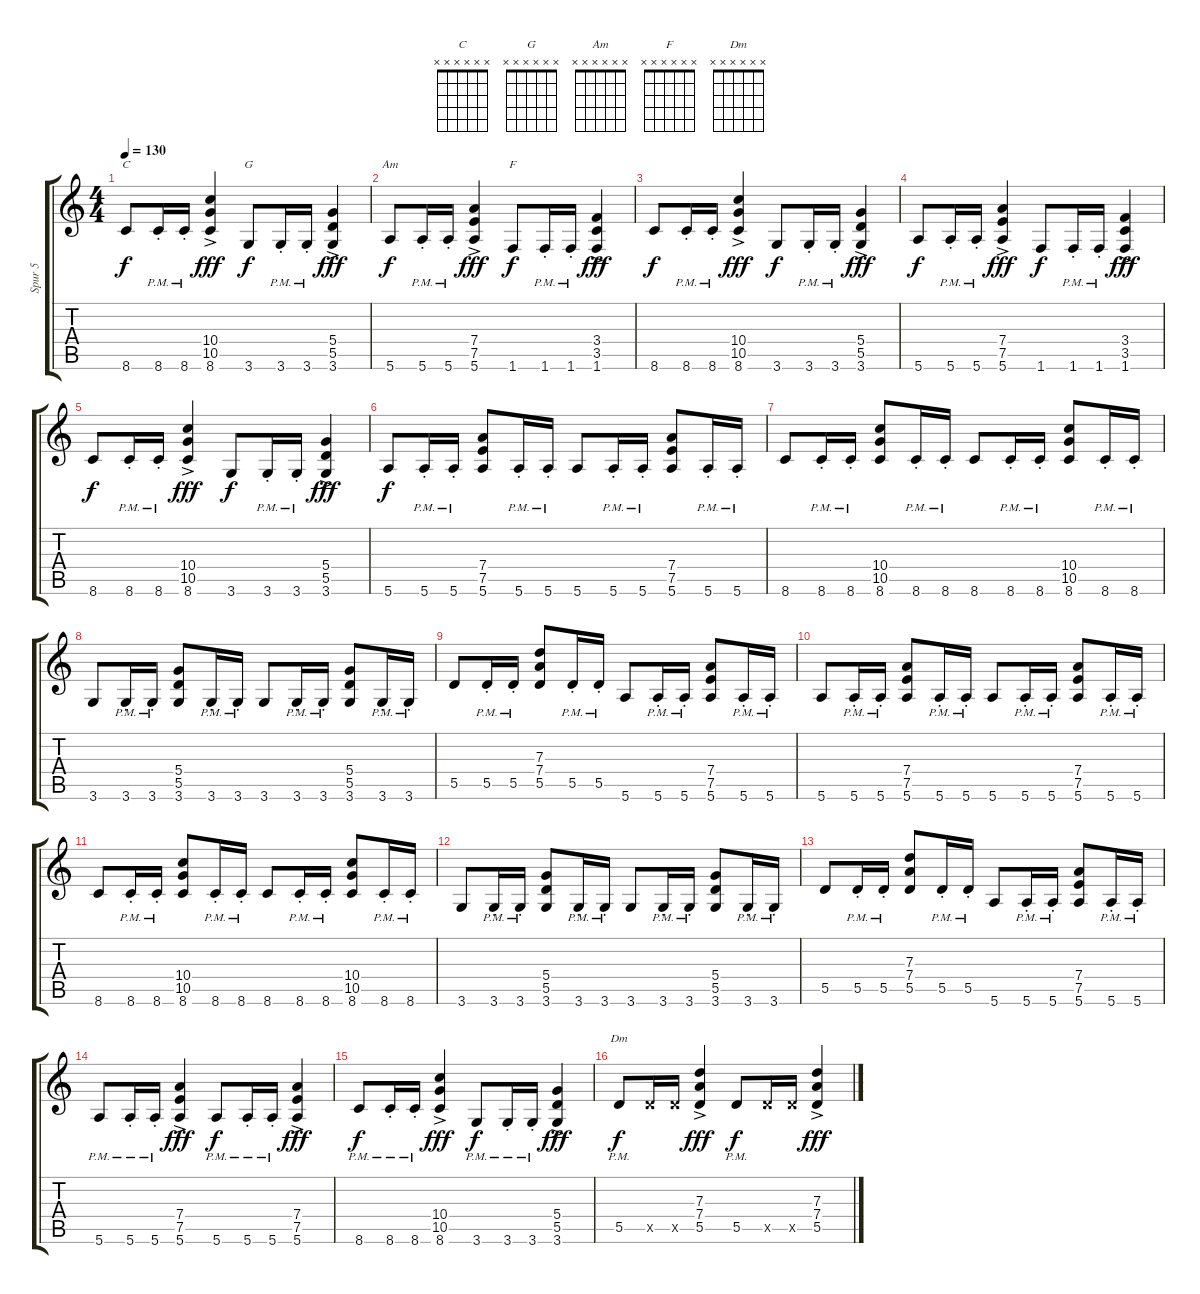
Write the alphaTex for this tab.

\track ("Spur 5" "Spur 5") {instrument overdrivenguitar}
\staff {score tabs}
\tuning (E4 B3 G3 D3 A2 E2) {hide}
\chord ("C" x x x x x x)
\chord ("G" x x x x x x)
\chord ("Am" x x x x x x)
\chord ("F" x x x x x x)
\chord ("Dm" x x x x x x)
\ts (4 4)
\tempo 130
\clef g2
\ks c
8.6.8{ch "C" dy f} 8.6{pm st}.16 8.6{pm st}.16 (10.4{ac} 10.5{ac} 8.6{ac}).4{dy fff} 3.6.8{ch "G" dy f} 3.6{pm st}.16 3.6{pm st}.16 (5.4{ac} 5.5{ac} 3.6{ac}).4{dy fff} |
5.6.8{ch "Am" dy f} 5.6{pm st}.16 5.6{pm st}.16 (7.4{ac} 7.5{ac} 5.6{ac}).4{dy fff} 1.6.8{ch "F" dy f} 1.6{pm st}.16 1.6{pm st}.16 (3.4{ac} 3.5{ac} 1.6{ac}).4{dy fff} |
8.6.8{dy f} 8.6{pm st}.16 8.6{pm st}.16 (10.4{ac} 10.5{ac} 8.6{ac}).4{dy fff} 3.6.8{dy f} 3.6{pm st}.16 3.6{pm st}.16 (5.4{ac} 5.5{ac} 3.6{ac}).4{dy fff} |
5.6.8{dy f} 5.6{pm st}.16 5.6{pm st}.16 (7.4{ac} 7.5{ac} 5.6{ac}).4{dy fff} 1.6.8{dy f} 1.6{pm st}.16 1.6{pm st}.16 (3.4{ac} 3.5{ac} 1.6{ac}).4{dy fff} |
8.6.8{dy f} 8.6{pm st}.16 8.6{pm st}.16 (10.4{ac} 10.5{ac} 8.6{ac}).4{dy fff} 3.6.8{dy f} 3.6{pm st}.16 3.6{pm st}.16 (5.4{ac} 5.5{ac} 3.6{ac}).4{dy fff} |
5.6.8{dy f} 5.6{pm st}.16 5.6{pm st}.16 (7.4 7.5 5.6).8 5.6{pm st}.16 5.6{pm st}.16 5.6.8 5.6{pm st}.16 5.6{pm st}.16 (7.4 7.5 5.6).8 5.6{pm st}.16 5.6{pm st}.16 |
8.6.8 8.6{pm st}.16 8.6{pm st}.16 (10.4 10.5 8.6).8 8.6{pm st}.16 8.6{pm st}.16 8.6.8 8.6{pm st}.16 8.6{pm st}.16 (10.4 10.5 8.6).8 8.6{pm st}.16 8.6{pm st}.16 |
3.6.8 3.6{pm st}.16 3.6{pm st}.16 (5.4 5.5 3.6).8 3.6{pm st}.16 3.6{pm st}.16 3.6.8 3.6{pm st}.16 3.6{pm st}.16 (5.4 5.5 3.6).8 3.6{pm st}.16 3.6{pm st}.16 |
5.5.8 5.5{pm st}.16 5.5{pm st}.16 (7.3 7.4 5.5).8 5.5{pm st}.16 5.5{pm st}.16 5.6.8 5.6{pm st}.16 5.6{pm st}.16 (7.4 7.5 5.6).8 5.6{pm st}.16 5.6{pm st}.16 |
5.6.8 5.6{pm st}.16 5.6{pm st}.16 (7.4 7.5 5.6).8 5.6{pm st}.16 5.6{pm st}.16 5.6.8 5.6{pm st}.16 5.6{pm st}.16 (7.4 7.5 5.6).8 5.6{pm st}.16 5.6{pm st}.16 |
8.6.8 8.6{pm st}.16 8.6{pm st}.16 (10.4 10.5 8.6).8 8.6{pm st}.16 8.6{pm st}.16 8.6.8 8.6{pm st}.16 8.6{pm st}.16 (10.4 10.5 8.6).8 8.6{pm st}.16 8.6{pm st}.16 |
3.6.8 3.6{pm st}.16 3.6{pm st}.16 (5.4 5.5 3.6).8 3.6{pm st}.16 3.6{pm st}.16 3.6.8 3.6{pm st}.16 3.6{pm st}.16 (5.4 5.5 3.6).8 3.6{pm st}.16 3.6{pm st}.16 |
5.5.8 5.5{pm st}.16 5.5{pm st}.16 (7.3 7.4 5.5).8 5.5{pm st}.16 5.5{pm st}.16 5.6.8 5.6{pm st}.16 5.6{pm st}.16 (7.4 7.5 5.6).8 5.6{pm st}.16 5.6{pm st}.16 |
5.6{pm}.8 5.6{pm st}.16 5.6{pm st}.16 (7.4{ac} 7.5 5.6).4{dy fff} 5.6{pm}.8{dy f} 5.6{pm st}.16 5.6{pm st}.16 (7.4{ac} 7.5 5.6).4{dy fff} |
8.6{pm}.8{dy f} 8.6{pm st}.16 8.6{pm st}.16 (10.4{ac} 10.5{ac} 8.6{ac}).4{dy fff} 3.6{pm}.8{dy f} 3.6{pm st}.16 3.6{pm st}.16 (5.4{ac} 5.5{ac} 3.6{ac}).4{dy fff} |
5.5{pm}.8{ch "Dm" dy f} 5.5{x}.16 5.5{x}.16 (7.3{ac} 7.4{ac} 5.5{ac}).4{dy fff} 5.5{pm}.8{dy f} 5.5{x}.16 5.5{x}.16 (7.3{ac} 7.4{ac} 5.5{ac}).4{dy fff}
